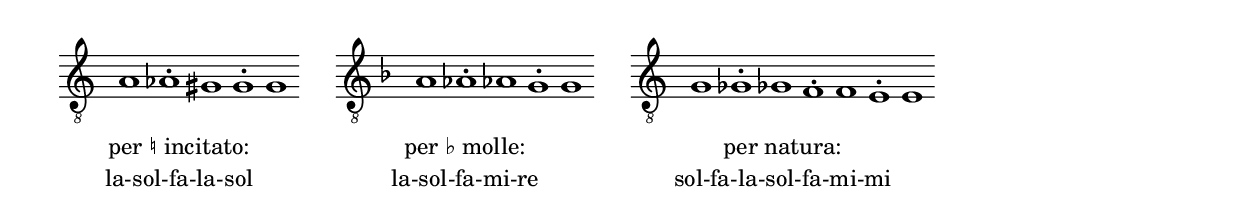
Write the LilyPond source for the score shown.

\version "2.22.2"

% Auto generated file

\header {
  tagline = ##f
}

dot = {
   \once \override Script.add-stem-support = ##f
   \once \override Script.toward-stem-shift = 0
   \once \override Script.skyline-horizontal-padding = 0
   \once \override Script.direction = 1
   \once \override Script.font-size = 1
}

\markup {
  \center-column {
    \line {
      \center-align
      \fontsize#3 { \concat { \normal-text ""} }
    }
    \null
    \line {
      \center-column {

        \line {
          \score {
            <<
              \new Staff \with { instrumentName = ""} {
                \override Staff.TimeSignature.stencil = ##f
                \override Staff.NoteHead.style = #'baroque
                \accidentalStyle Score.forget
                \override Rest.style = #'default
                \override NoteHead.style = #'default
                \cadenzaOn
                \clef "treble_8"
                \key c #`((0 . ,NATURAL) (1 . ,NATURAL) (2 . ,NATURAL)
                          (3 . ,NATURAL) (4 . ,NATURAL) (5 . ,NATURAL)
                          (6 . ,NATURAL))  a1   \dot as1-.   gis1   \dot g1-.   g1  
                \cadenzaOff
              }
            >>
            \layout {
              \context {
                \Score
                \override SpacingSpanner.common-shortest-duration = #(ly:make-moment 1)
              }
            }
          }
        }
        \null
        \line {
          \left-align {  \normal-text "per ♮ incitato:" }
        }
        \line {
          \left-align {  \normal-text "la-sol-fa-la-sol" }
        }

      }
      \hspace #3 
      \center-column {

        \line {
          \score {
            <<
              \new Staff \with { instrumentName = ""} {
                \override Staff.TimeSignature.stencil = ##f
                \override Staff.NoteHead.style = #'baroque
                \accidentalStyle Score.forget
                \override Rest.style = #'default
                \override NoteHead.style = #'default
                \cadenzaOn
                \clef "treble_8"
                \key c #`((0 . ,NATURAL) (1 . ,NATURAL) (2 . ,NATURAL)
                          (3 . ,NATURAL) (4 . ,NATURAL) (5 . ,NATURAL)
                          (6 . ,FLAT))  a1   \dot as1-.   as1   \dot g1-.   g1  
                \cadenzaOff
              }
            >>
            \layout {
              \context {
                \Score
                \override SpacingSpanner.common-shortest-duration = #(ly:make-moment 1)
              }
            }
          }
        }
        \null
        \line {
          \left-align {  \normal-text "per ♭ molle:" }
        }
        \line {
          \left-align {  \normal-text "la-sol-fa-mi-re" }
        }

      }
      \hspace #3 
      \center-column {

        \line {
          \score {
            <<
              \new Staff \with { instrumentName = ""} {
                \override Staff.TimeSignature.stencil = ##f
                \override Staff.NoteHead.style = #'baroque
                \accidentalStyle Score.forget
                \override Rest.style = #'default
                \override NoteHead.style = #'default
                \cadenzaOn
                \clef "treble_8"
                \key c #`((0 . ,NATURAL) (1 . ,NATURAL) (2 . ,NATURAL)
                          (3 . ,NATURAL) (4 . ,NATURAL) (5 . ,NATURAL)
                          (6 . ,NATURAL))  g1   \dot ges1-.   ges1   \dot f1-.   f1   \dot e1-.   e1  
                \cadenzaOff
              }
            >>
            \layout {
              \context {
                \Score
                \override SpacingSpanner.common-shortest-duration = #(ly:make-moment 1)
              }
            }
          }
        }
        \null
        \line {
          \left-align {  \normal-text "per natura:" }
        }
        \line {
          \left-align {  \normal-text "sol-fa-la-sol-fa-mi-mi" }
        }

      }
      \hspace #3 

    }
  }
}